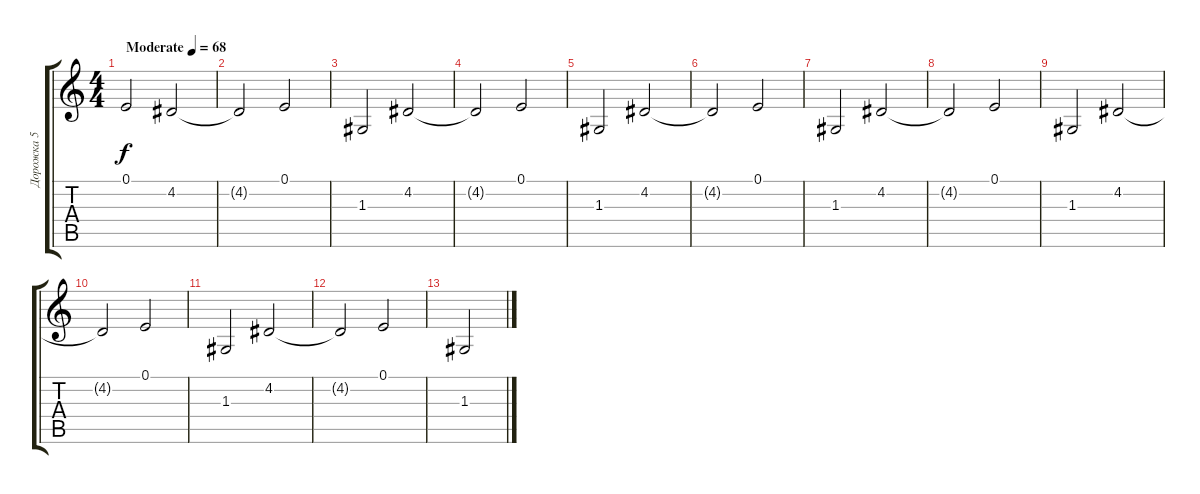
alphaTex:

\track ("Дорожка 5" "Дорожка 5") {instrument ocarina}
\staff {score tabs}
\tuning (E4 B3 G3 D3 A2 E2) {hide}
\ts (4 4)
\tempo (68 "Moderate")
\clef g2
\ks c
0.1.2{dy f instrument ocarina} 4.2.2 |
4.2{t}.2 0.1.2 |
1.3.2 4.2.2 |
4.2{t}.2 0.1.2 |
1.3.2 4.2.2 |
4.2{t}.2 0.1.2 |
1.3.2 4.2.2 |
4.2{t}.2 0.1.2 |
1.3.2 4.2.2 |
4.2{t}.2 0.1.2 |
1.3.2 4.2.2 |
4.2{t}.2 0.1.2 |
1.3.2
